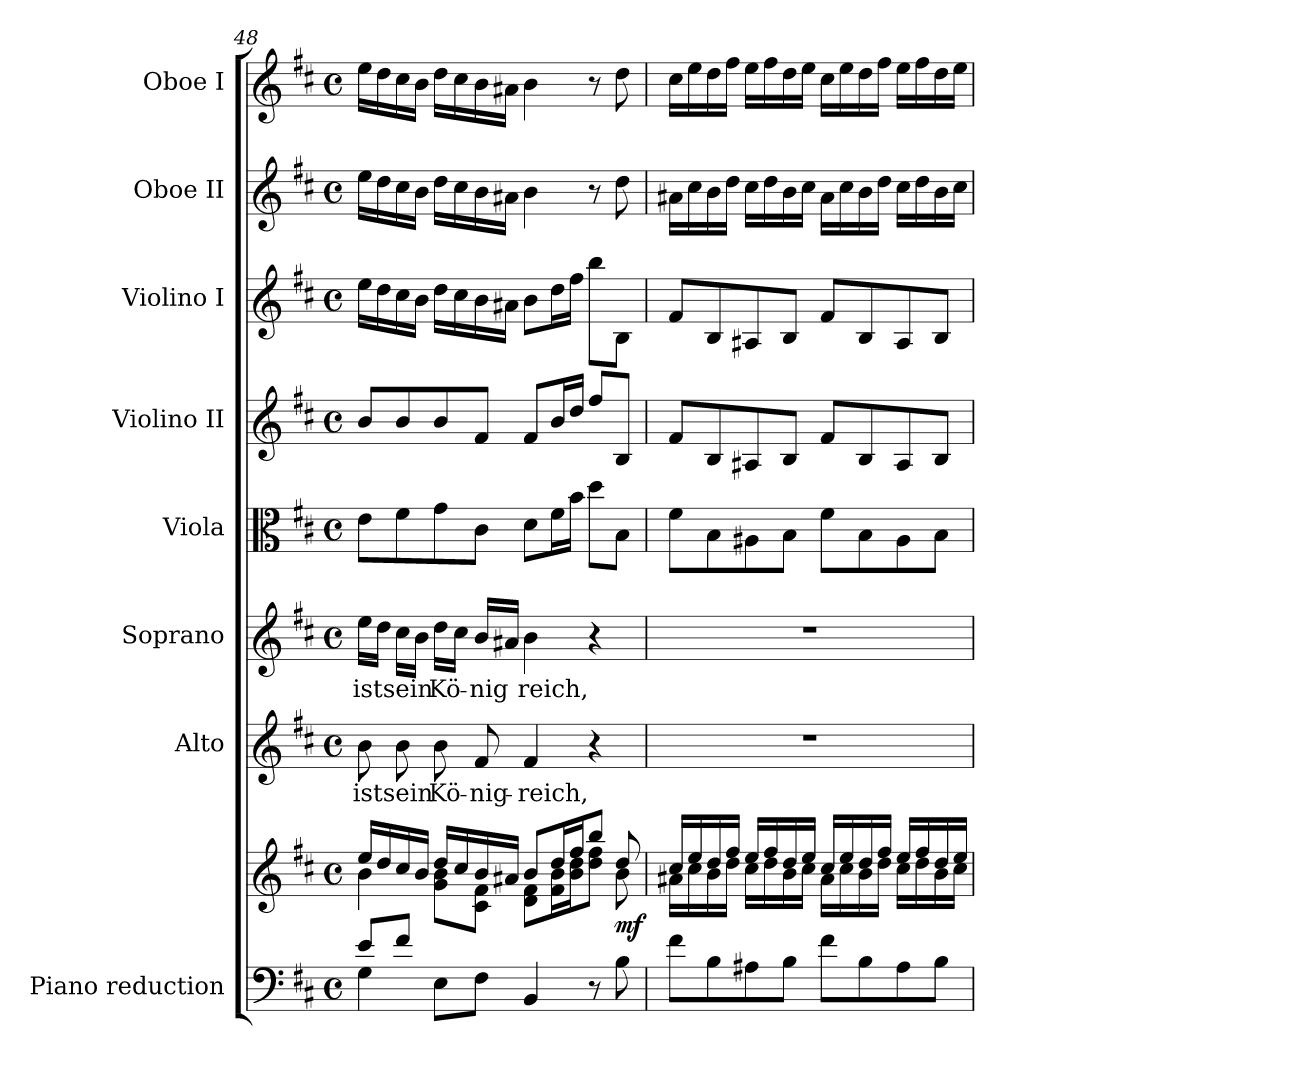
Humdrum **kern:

**kern	**kern	**dynam	**kern	**text	**kern	**text	**kern	**kern	**kern	**kern	**kern
*part8	*part8	*part8	*part7	*part7	*part6	*part6	*part5	*part4	*part3	*part2	*part1
*staff9	*staff8	*staff8/9	*staff7	*staff7	*staff6	*staff6	*staff5	*staff4	*staff3	*staff2	*staff1
*I"Piano reduction	*	*	*I"Alto	*	*I"Soprano	*	*I"Viola	*I"Violino II	*I"Violino I	*I"Oboe II	*I"Oboe I
*I'Pno	*	*	*	*	*	*	*I'Vla	*I'Vln	*I'Vln	*I'Ob	*I'Ob
*clefF4	*clefG2	*	*clefG2	*	*clefG2	*	*clefC3	*clefG2	*clefG2	*clefG2	*clefG2
*k[f#c#]	*k[f#c#]	*	*k[f#c#]	*	*k[f#c#]	*	*k[f#c#]	*k[f#c#]	*k[f#c#]	*k[f#c#]	*k[f#c#]
*M4/4	*M4/4	*	*M4/4	*	*M4/4	*	*M4/4	*M4/4	*M4/4	*M4/4	*M4/4
*met(c)	*met(c)	*	*met(c)	*	*met(c)	*	*met(c)	*met(c)	*met(c)	*met(c)	*met(c)
=48	=48	=48	=48	=48	=48	=48	=48	=48	=48	=48	=48
*^	*^	*	*	*	*	*	*	*	*	*	*
!	!	!	!	!	!	!LO:LY:b	!	!LO:LY:b	!	!	!	!	!
8e/L	4G\	16ee/LL	4b\	.	8b\	ist	16ee\LL	ist	8e\L	8b/L	16ee\LL	16ee\LL	16ee\LL
.	.	16dd/	.	.	.	.	16dd\JJ	.	.	.	16dd\	16dd\	16dd\
!	!	!	!	!	!	!LO:LY:b	!	!LO:LY:b	!	!	!	!	!
8f#/J	.	16cc#/	.	.	8b\	sein	16cc#\LL	sein	8f#\	8b/	16cc#\	16cc#\	16cc#\
.	.	16b/JJ	.	.	.	.	16b\JJ	.	.	.	16b\JJ	16b\JJ	16b\JJ
!	!	!	!	!	!	!LO:LY:b	!	!LO:LY:b	!	!	!	!	!
8E\L	4ryy	16dd/LL	8g\ 8b\L	.	8b\	Kö-	16dd\LL	Kö-	8g\	8b/	16dd\LL	16dd\LL	16dd\LL
.	.	16cc#/	.	.	.	.	16cc#\JJ	.	.	.	16cc#\	16cc#\	16cc#\
!	!	!	!	!	!	!LO:LY:b	!	!LO:LY:b	!	!	!	!	!
8F#\J	.	16b/	8c#\ 8f#\J	.	8f#/	-nig-	16b/LL	-nig	8c#\J	8f#/J	16b\	16b\	16b\
.	.	16a#X/JJ	.	.	.	.	16a#X/JJ	.	.	.	16a#X\JJ	16a#X\JJ	16a#X\JJ
!	!	!	!	!	!	!LO:LY:b	!	!LO:LY:b	!	!	!	!	!
4BB/	4ryy	8b/L	8d\ 8f#\L	.	4f#/	-reich,	4b\	reich,	8d\L	8f#/L	8b\L	4b\	4b\
.	.	16dd/L	16f#\ 16b\L	.	.	.	.	.	16f#\L	16b/L	16dd\L	.	.
.	.	16ff#/J	16b\ 16dd\J	.	.	.	.	.	16b\JJ	16dd/JJ	16ff#\JJ	.	.
8r	8ryy	8bb/J	8dd\ 8ff#\J	.	4r	.	4r	.	8dd\L	8ff#/L	8bb\L	8r	8r
!	!	!	!	!LO:DY:b	!	!	!	!	!	!	!	!	!
8B\	8ryy	8dd/	8b\	mf	.	.	.	.	8B\J	8B/J	8B\J	8dd\	8dd\
*v	*v	*	*	*	*	*	*	*	*	*	*	*	*
=49	=49	=49	=49	=49	=49	=49	=49	=49	=49	=49	=49	=49
8f#\L	16cc#/LL	16a#X\LL	.	1r	.	1r	.	8f#\L	8f#/L	8f#/L	16a#X\LL	16cc#\LL
.	16ee/	16cc#\	.	.	.	.	.	.	.	.	16cc#\	16ee\
8B\	16dd/	16b\	.	.	.	.	.	8B\	8B/	8B/	16b\	16dd\
.	16ff#/JJ	16dd\JJ	.	.	.	.	.	.	.	.	16dd\JJ	16ff#\JJ
8A#X\	16ee/LL	16cc#\LL	.	.	.	.	.	8A#X\	8A#X/	8A#X/	16cc#\LL	16ee\LL
.	16ff#/	16dd\	.	.	.	.	.	.	.	.	16dd\	16ff#\
8B\J	16dd/	16b\	.	.	.	.	.	8B\J	8B/J	8B/J	16b\	16dd\
.	16ee/JJ	16cc#\JJ	.	.	.	.	.	.	.	.	16cc#\JJ	16ee\JJ
8f#\L	16cc#/LL	16a#\LL	.	.	.	.	.	8f#\L	8f#/L	8f#/L	16a#\LL	16cc#\LL
.	16ee/	16cc#\	.	.	.	.	.	.	.	.	16cc#\	16ee\
8B\	16dd/	16b\	.	.	.	.	.	8B\	8B/	8B/	16b\	16dd\
.	16ff#/JJ	16dd\JJ	.	.	.	.	.	.	.	.	16dd\JJ	16ff#\JJ
8A#\	16ee/LL	16cc#\LL	.	.	.	.	.	8A#\	8A#/	8A#/	16cc#\LL	16ee\LL
.	16ff#/	16dd\	.	.	.	.	.	.	.	.	16dd\	16ff#\
8B\J	16dd/	16b\	.	.	.	.	.	8B\J	8B/J	8B/J	16b\	16dd\
.	16ee/JJ	16cc#\JJ	.	.	.	.	.	.	.	.	16cc#\JJ	16ee\JJ
*	*v	*v	*	*	*	*	*	*	*	*	*	*
=	=	=	=	=	=	=	=	=	=	=	=
*-	*-	*-	*-	*-	*-	*-	*-	*-	*-	*-	*-
